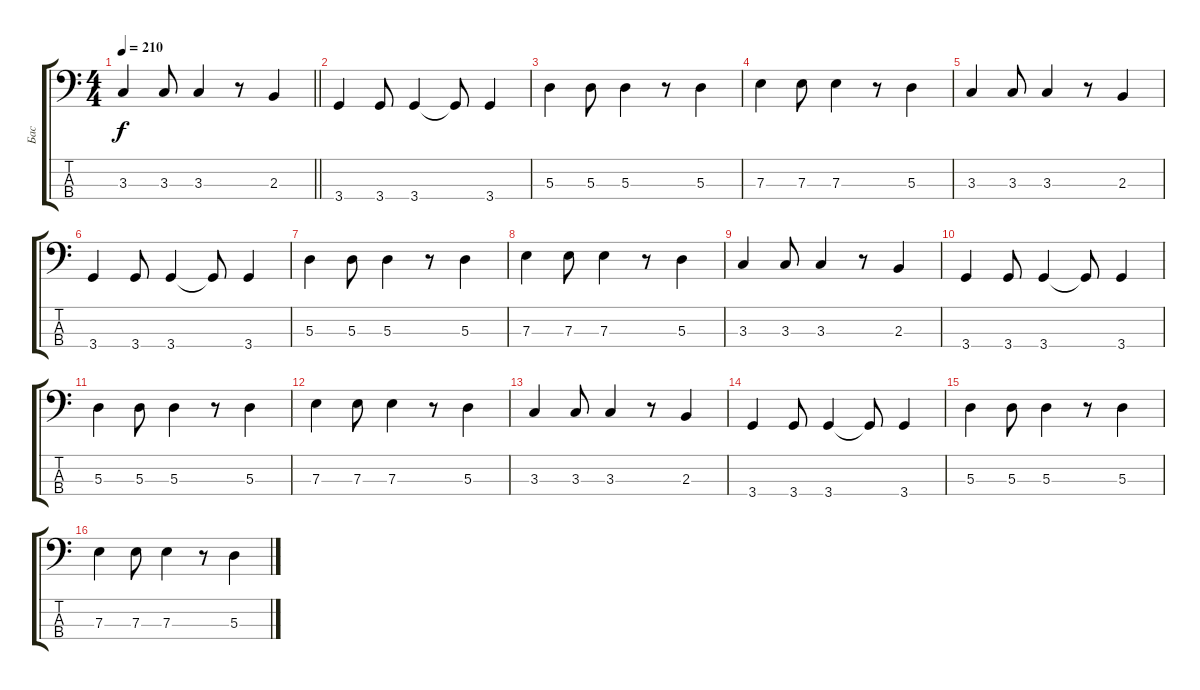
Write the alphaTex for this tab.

\track ("Бас" "Бас") {instrument electricbasspick}
\staff {score tabs}
\tuning (G2 D2 A1 E1) {hide}
\ts (4 4)
\tempo 210
\clef f4
\barLineRight lightlight
\ks c
3.3.4{dy f} 3.3.8 3.3.4 r.8 2.3.4 |
3.4.4 3.4.8 3.4.4 3.4{t}.8 3.4.4 |
5.3.4 5.3.8 5.3.4 r.8 5.3.4 |
7.3.4 7.3.8 7.3.4 r.8 5.3.4 |
3.3.4 3.3.8 3.3.4 r.8 2.3.4 |
3.4.4 3.4.8 3.4.4 3.4{t}.8 3.4.4 |
5.3.4 5.3.8 5.3.4 r.8 5.3.4 |
7.3.4 7.3.8 7.3.4 r.8 5.3.4 |
3.3.4 3.3.8 3.3.4 r.8 2.3.4 |
3.4.4 3.4.8 3.4.4 3.4{t}.8 3.4.4 |
5.3.4 5.3.8 5.3.4 r.8 5.3.4 |
7.3.4 7.3.8 7.3.4 r.8 5.3.4 |
3.3.4 3.3.8 3.3.4 r.8 2.3.4 |
3.4.4 3.4.8 3.4.4 3.4{t}.8 3.4.4 |
5.3.4 5.3.8 5.3.4 r.8 5.3.4 |
7.3.4 7.3.8 7.3.4 r.8 5.3.4
